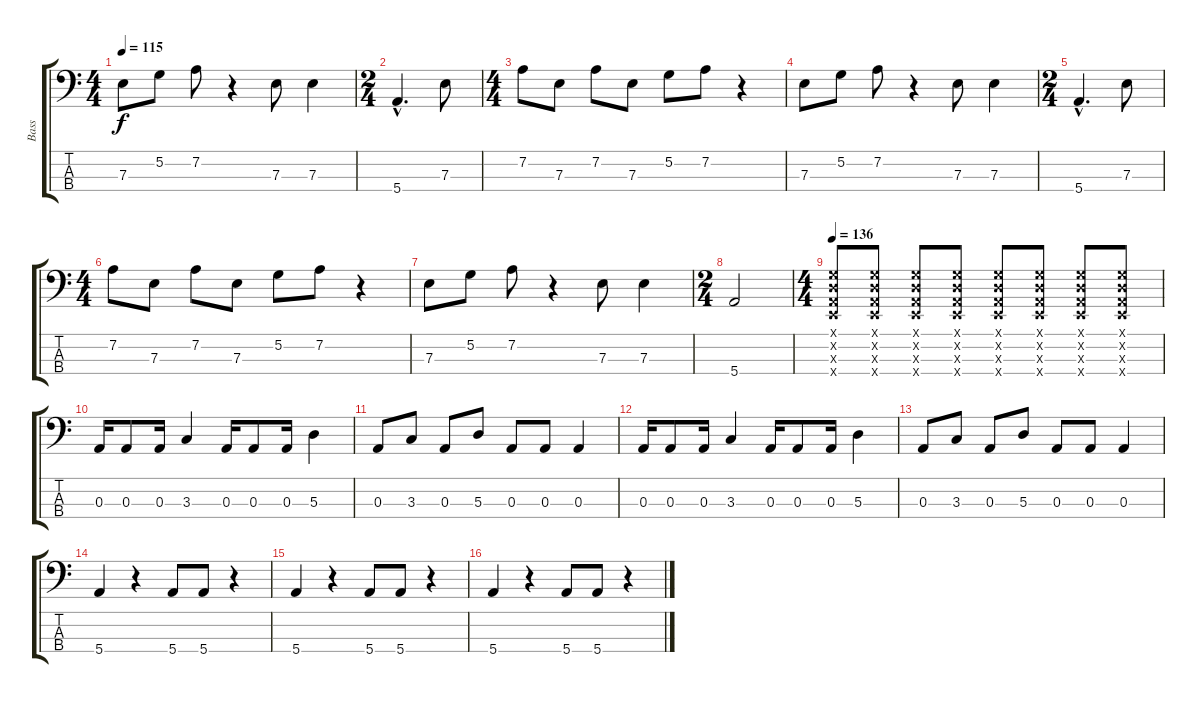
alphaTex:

\track ("Bass" "Bass") {instrument electricbassfinger}
\staff {score tabs}
\tuning (G2 D2 A1 E1) {hide}
\ts (4 4)
\tempo 115
\clef f4
\ks c
7.3.8{dy f} 5.2.8 7.2.8 r.4 7.3.8 7.3.4 |
\ts (2 4)
5.4{hac}.4{d} 7.3.8 |
\ts (4 4)
7.2.8 7.3.8 7.2.8 7.3.8 5.2.8 7.2.8 r.4 |
7.3.8 5.2.8 7.2.8 r.4 7.3.8 7.3.4 |
\ts (2 4)
5.4{hac}.4{d} 7.3.8 |
\ts (4 4)
7.2.8 7.3.8 7.2.8 7.3.8 5.2.8 7.2.8 r.4 |
7.3.8 5.2.8 7.2.8 r.4 7.3.8 7.3.4 |
\ts (2 4)
5.4.2 |
\ts (4 4)
\tempo 136
(0.1{x} 0.2{x} 0.3{x} 0.4{x}).8 (0.1{x} 0.2{x} 0.3{x} 0.4{x}).8 (0.1{x} 0.2{x} 0.3{x} 0.4{x}).8 (0.1{x} 0.2{x} 0.3{x} 0.4{x}).8 (0.1{x} 0.2{x} 0.3{x} 0.4{x}).8 (0.1{x} 0.2{x} 0.3{x} 0.4{x}).8 (0.1{x} 0.2{x} 0.3{x} 0.4{x}).8 (0.1{x} 0.2{x} 0.3{x} 0.4{x}).8 |
0.3.16 0.3.8 0.3.16 3.3.4 0.3.16 0.3.8 0.3.16 5.3.4 |
0.3.8 3.3.8 0.3.8 5.3.8 0.3.8 0.3.8 0.3.4 |
0.3.16 0.3.8 0.3.16 3.3.4 0.3.16 0.3.8 0.3.16 5.3.4 |
0.3.8 3.3.8 0.3.8 5.3.8 0.3.8 0.3.8 0.3.4 |
5.4.4{volume 9} r.4 5.4.8 5.4.8 r.4 |
5.4.4 r.4 5.4.8 5.4.8 r.4 |
5.4.4 r.4 5.4.8 5.4.8 r.4
